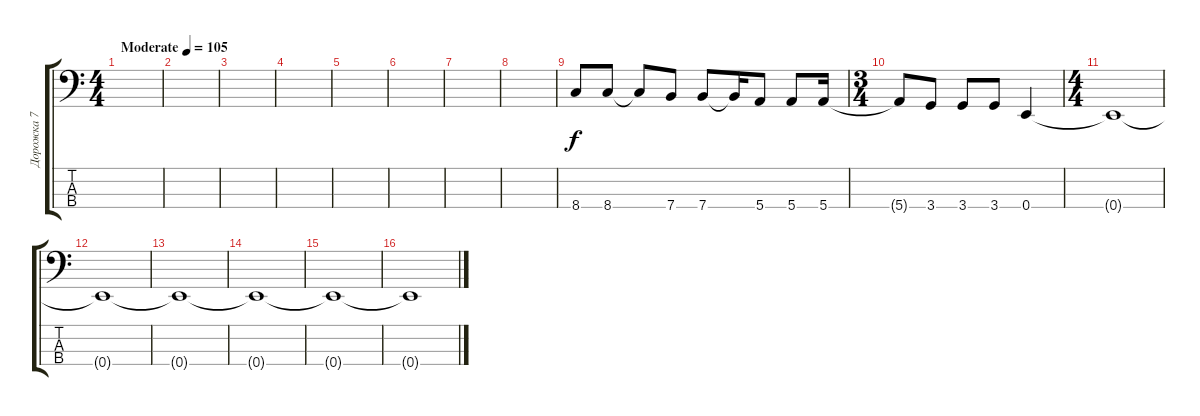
\track ("Дорожка 7" "Дорожка 7") {instrument electricbassfinger}
\staff {score tabs}
\tuning (G2 D2 A1 E1) {hide}
\ts (4 4)
\tempo (105 "Moderate")
\clef f4
\ks c
|
|
|
|
|
|
|
|
8.4.8 8.4.8 8.4{t}.8 7.4.8 7.4.8 7.4{t}.16 5.4.8 5.4.8 5.4.16 |
\ts (3 4)
5.4{t}.8 3.4.8 3.4.8 3.4.8 0.4.4 |
\ts (4 4)
0.4{t}.1 |
0.4{t}.1 |
0.4{t}.1 |
0.4{t}.1 |
0.4{t}.1 |
0.4{t}.1
